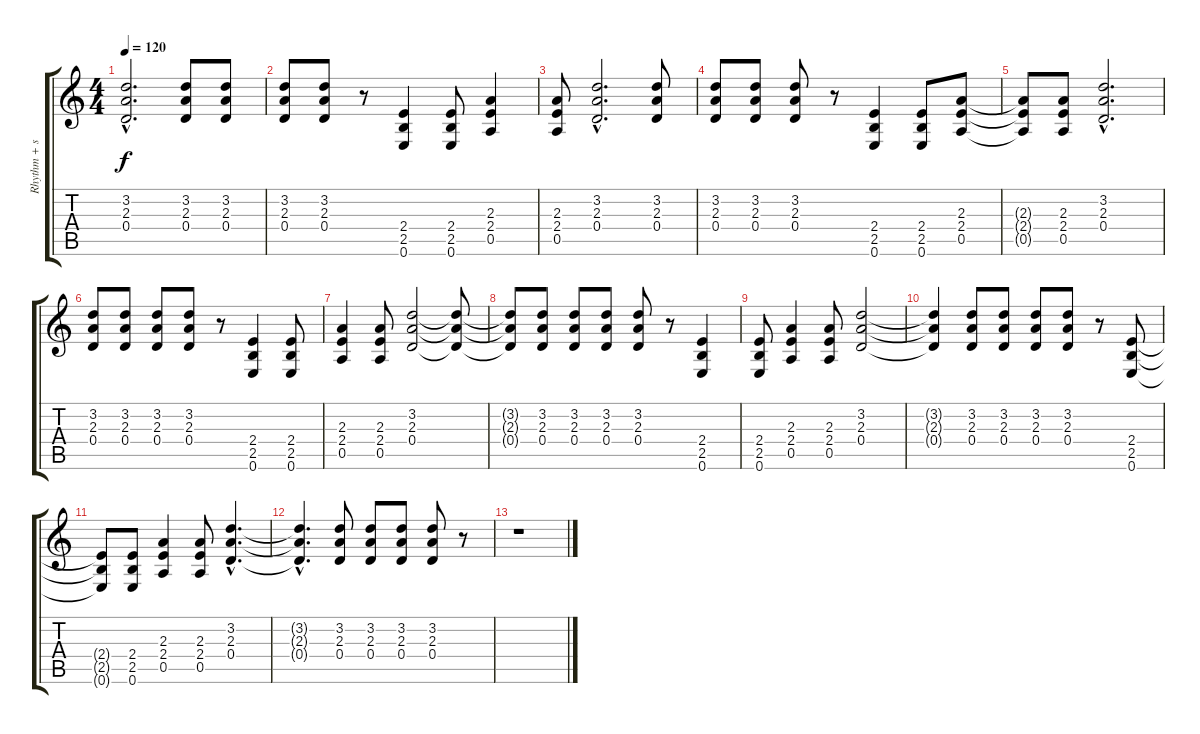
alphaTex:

\track ("Rhythm + solo" "Rhythm + s") {instrument distortionguitar}
\staff {score tabs}
\tuning (E4 B3 G3 D3 A2 E2) {hide}
\ts (4 4)
\tempo 120
\clef g2
\ks c
(3.2{hac} 2.3{hac} 0.4{hac}).2{d dy f} (3.2 2.3 0.4).8 (3.2 2.3 0.4).8 |
(3.2 2.3 0.4).8 (3.2 2.3 0.4).8 r.8 (2.4 2.5 0.6).4 (2.4 2.5 0.6).8 (2.3 2.4 0.5).4 |
(2.3 2.4 0.5).8 (3.2{hac} 2.3{hac} 0.4{hac}).2{d} (3.2 2.3 0.4).8 |
(3.2 2.3 0.4).8 (3.2 2.3 0.4).8 (3.2 2.3 0.4).8 r.8 (2.4 2.5 0.6).4 (2.4 2.5 0.6).8 (2.3 2.4 0.5).8 |
(2.3{t} 2.4{t} 0.5{t}).8 (2.3 2.4 0.5).8 (3.2{hac} 2.3{hac} 0.4{hac}).2{d} |
(3.2 2.3 0.4).8 (3.2 2.3 0.4).8 (3.2 2.3 0.4).8 (3.2 2.3 0.4).8 r.8 (2.4 2.5 0.6).4 (2.4 2.5 0.6).8 |
(2.3 2.4 0.5).4 (2.3 2.4 0.5).8 (3.2 2.3 0.4).2 (3.2{t} 2.3{t} 0.4{t}).8 |
(3.2{t} 2.3{t} 0.4{t}).8 (3.2 2.3 0.4).8 (3.2 2.3 0.4).8 (3.2 2.3 0.4).8 (3.2 2.3 0.4).8 r.8 (2.4 2.5 0.6).4 |
(2.4 2.5 0.6).8 (2.3 2.4 0.5).4 (2.3 2.4 0.5).8 (3.2 2.3 0.4).2 |
(3.2{t} 2.3{t} 0.4{t}).4 (3.2 2.3 0.4).8 (3.2 2.3 0.4).8 (3.2 2.3 0.4).8 (3.2 2.3 0.4).8 r.8 (2.4 2.5 0.6).8 |
(2.4{t} 2.5{t} 0.6{t}).8 (2.4 2.5 0.6).8 (2.3 2.4 0.5).4 (2.3 2.4 0.5).8 (3.2{hac} 2.3{hac} 0.4{hac}).4{d} |
(3.2{hac t} 2.3{hac t} 0.4{hac t}).4{d} (3.2 2.3 0.4).8 (3.2 2.3 0.4).8 (3.2 2.3 0.4).8 (3.2 2.3 0.4).8 r.8 |
r.1
